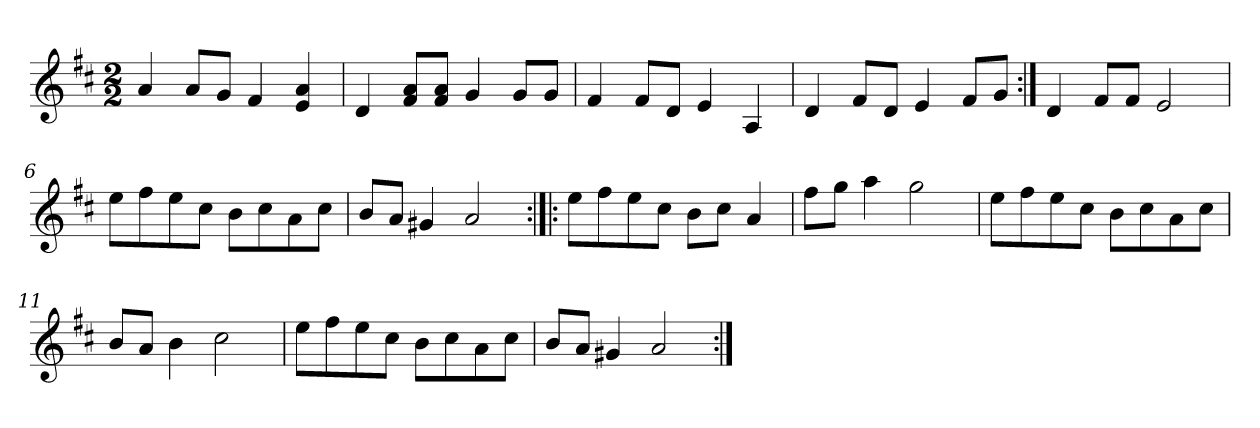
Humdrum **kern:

**kern
*part1
*staff1
*clefG2
*k[f#c#]
*M2/2
=1
4a/
8a/L
8g/J
4f#/
4e/ 4a/
=2
4d/
8f#/ 8a/L
8f#/ 8a/J
4g/
8g/L
8g/J
=3
4f#/
8f#/L
8d/J
4e/
4A/
=4
4d/
8f#/L
8d/J
4e/
8f#/L
8g/J
=5:|!
4d/
8f#/L
8f#/J
2e/
=6
8ee\L
8ff#\
8ee\
8cc#\J
8b\L
8cc#\
8a\
8cc#\J
=7
8b/L
8a/J
4g#X/
2a/
!!LO:LB:g=z
=8:|!|:
8ee\L
8ff#\
8ee\
8cc#\J
8b\L
8cc#\J
4a/
=9
8ff#\L
8gg\J
4aa\
2gg\
=10
8ee\L
8ff#\
8ee\
8cc#\J
8b\L
8cc#\
8a\
8cc#\J
=11
8b/L
8a/J
4b\
2cc#\
=12
8ee\L
8ff#\
8ee\
8cc#\J
8b\L
8cc#\
8a\
8cc#\J
=13
8b/L
8a/J
4g#X/
2a/
=:|!
*-
